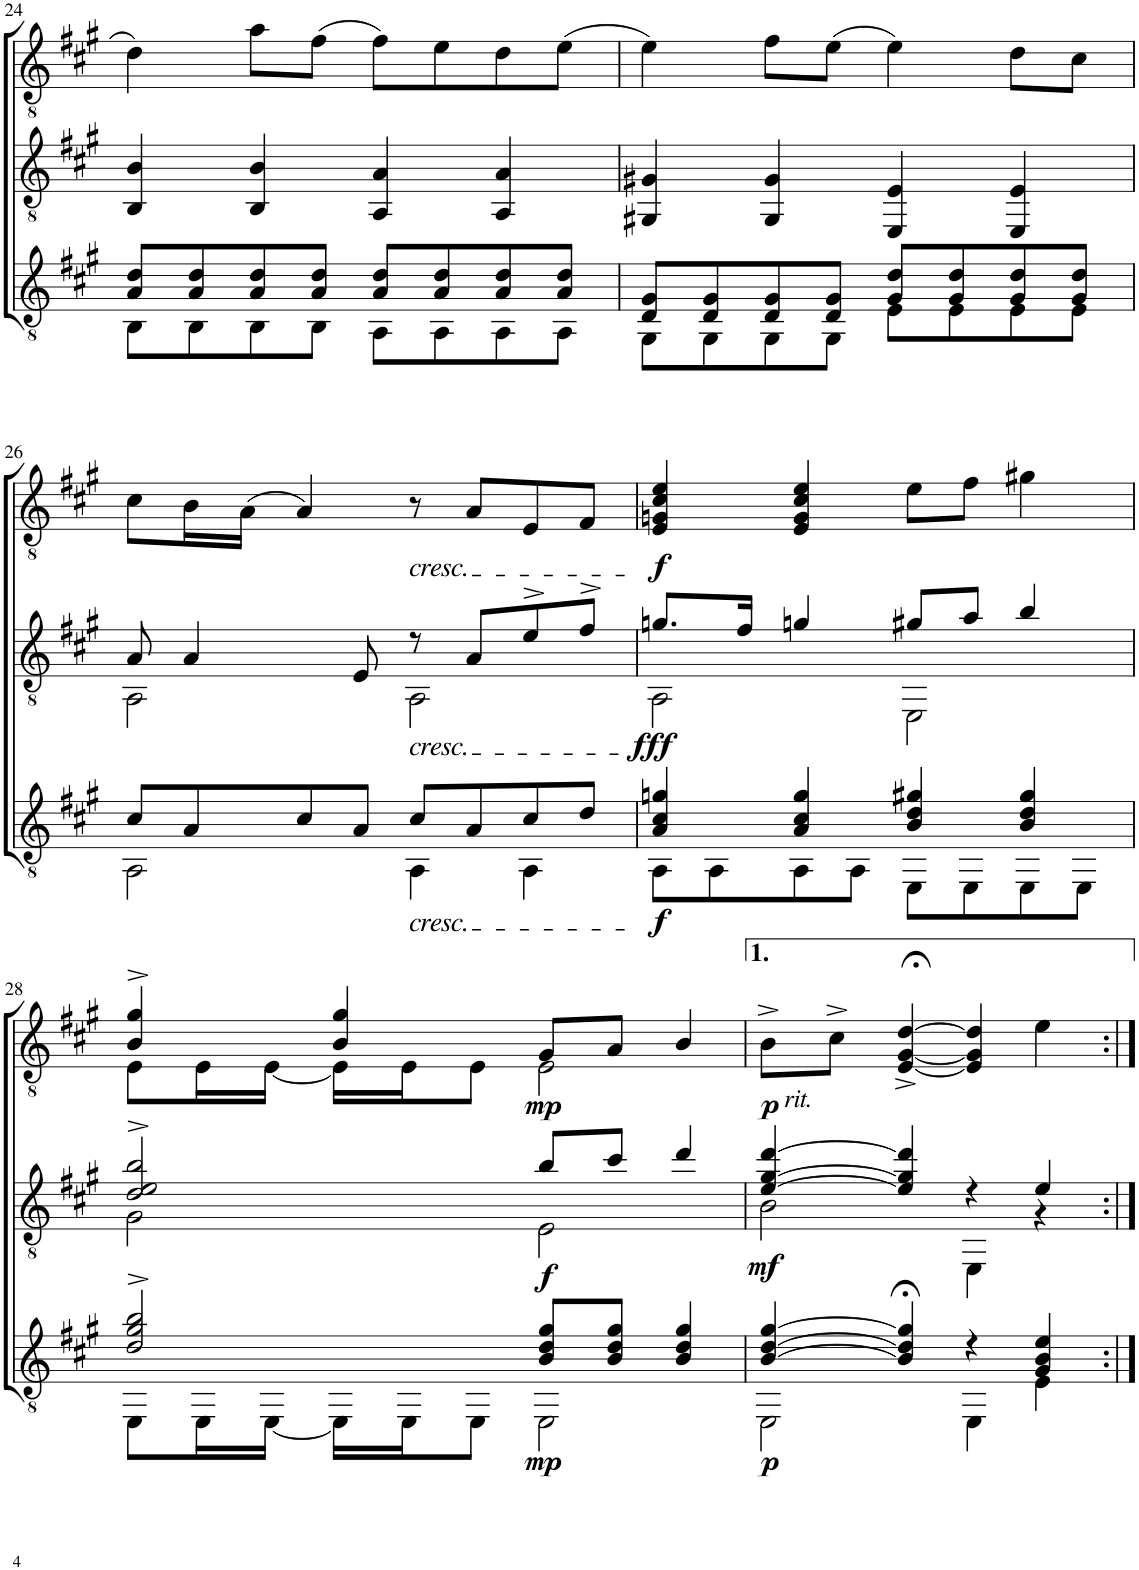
**kern	**dynam	**kern	**dynam	**kern	**dynam
*part3	*part3	*part2	*part2	*part1	*part1
*staff3	*staff3	*staff2	*staff2	*staff1	*staff1
*I"Gt-3	*	*I"Gt-2	*	*I"Gt-1	*
!!LO:PB:g=z
*clefGv2	*	*clefGv2	*	*clefGv2	*
*k[f#c#g#]	*	*k[f#c#g#]	*	*k[f#c#g#]	*
*M4/4	*	*M4/4	*	*M4/4	*
=24	=24	=24	=24	=24	=24
*^	*	*	*	*	*
8A/ 8d/L	8BB\L	.	4BB/ 4B/	.	4d\	.
8A/ 8d/	8BB\	.	.	.	.	.
8A/ 8d/	8BB\	.	4BB/ 4B/	.	8a\L	.
8A/ 8d/J	8BB\J	.	.	.	(8f#\J	.
8A/ 8d/L	8AA\L	.	4AA/ 4A/	.	8f#\L)	.
8A/ 8d/	8AA\	.	.	.	8e\	.
8A/ 8d/	8AA\	.	4AA/ 4A/	.	8d\	.
8A/ 8d/J	8AA\J	.	.	.	(8e\J	.
=25	=25	=25	=25	=25	=25	=25
8D/ 8G#/L	8GG#\L	.	4GG#X/ 4G#X/	.	4e\)	.
8D/ 8G#/	8GG#\	.	.	.	.	.
8D/ 8G#/	8GG#\	.	4GG#/ 4G#/	.	8f#\L	.
8D/ 8G#/J	8GG#\J	.	.	.	(8e\J	.
8G#/ 8d/L	8E\L	.	4EE/ 4E/	.	4e\)	.
8G#/ 8d/	8E\	.	.	.	.	.
8G#/ 8d/	8E\	.	4EE/ 4E/	.	8d\L	.
8G#/ 8d/J	8E\J	.	.	.	8c#\J	.
!!LO:LB:g=z
=26	=26	=26	=26	=26	=26	=26
*	*	*	*^	*	*	*
8c#/L	2AA\	.	8A/	2AA\	.	8c#\L	.
8A/	.	.	4A/	.	.	16B\L	.
.	.	.	.	.	.	(16A\JJ	.
8c#/	.	.	.	.	.	4A/)	.
8A/J	.	.	8E/	.	.	.	.
!	!	!	!	!	!	!LO:TX:b:i:t=cresc.	!
!	!	!	!LO:TX:b:i:t=cresc.	!	!	!	!
!LO:TX:b:i:t=cresc.	!	!	!	!	!	!	!
8c#/L	4AA\	.	8r	2AA\	.	8r	.
8A/	.	.	8A/L	.	.	8A/L	.
8c#/	4AA\	.	8e^/	.	.	8E/	.
8d/J	.	.	8f#^/J	.	.	8F#/J	.
=27	=27	=27	=27	=27	=27	=27	=27
!	!	!LO:DY:b	!	!	!LO:DY:b	!	!LO:DY:b
4A/ 4c#/ 4gn/	8AA\L	f	8.gn/L	2AA\	fff	4E/ 4Gn/ 4c#/ 4e/	f
.	8AA\	.	.	.	.	.	.
.	.	.	16f#/Jk	.	.	.	.
4A/ 4c#/ 4g/	8AA\	.	4gn/	.	.	4E/ 4G/ 4c#/ 4e/	.
.	8AA\J	.	.	.	.	.	.
4B/ 4d/ 4g#X/	8EE\L	.	8g#X/L	2EE\	.	8e\L	.
.	8EE\	.	8a/J	.	.	8f#\J	.
4B/ 4d/ 4g#/	8EE\	.	4b/	.	.	4g#X\	.
.	8EE\J	.	.	.	.	.	.
!!LO:LB:g=z
=28	=28	=28	=28	=28	=28	=28	=28
*	*	*	*	*	*	*^	*
2d/^ 2g#/^ 2b/^	8EE\L	.	2d/^ 2e/^ 2b/^	2G#\	.	4B/^ 4g#/^	8E\L	.
.	16EE\L	.	.	.	.	.	16E\L	.
.	[16EE\JJ	.	.	.	.	.	[16E\JJ	.
.	16EE\LL]	.	.	.	.	4B/ 4g#/	16E\LL]	.
.	16EE\J	.	.	.	.	.	16E\J	.
.	8EE\J	.	.	.	.	.	8E\J	.
!	!	!LO:DY:b	!	!	!LO:DY:b	!	!	!LO:DY:b
8B/ 8d/ 8g#/L	2EE\	mp	8b/L	2E\	f	8G#/L	2E\	mp
8B/ 8d/ 8g#/J	.	.	8cc#/J	.	.	8A/J	.	.
4B/ 4d/ 4g#/	.	.	4dd/	.	.	4B/	.	.
*	*	*	*	*	*	*v	*v	*
=29	=29	=29	=29	=29	=29	=29	=29
!	!	!	!	!	!	!LO:TX:b:i:t=rit.	!
!	!	!LO:DY:b	!	!	!LO:DY:b	!	!LO:DY:b
[4B/ [4d/ [4g#/	2EE\	p	[4e/ [4g#/ [4dd/	2B\	mf	8B^\L	p
.	.	.	.	.	.	8c#^\J	.
4B/];< 4d/];< 4g#/];<	.	.	4e/] 4g#/] 4dd/]	.	.	[4E/;<^ [4G#/;<^ [4d/;<^	.
4r	4EE\	.	4r	4EE\	.	4E/] 4G#/] 4d/]	.
4G#/ 4B/ 4e/	4E\	.	4e/	4r	.	4e\	.
*v	*v	*	*	*	*	*	*
*	*	*v	*v	*	*	*
=:|!	=:|!	=:|!	=:|!	=:|!	=:|!
*-	*-	*-	*-	*-	*-
